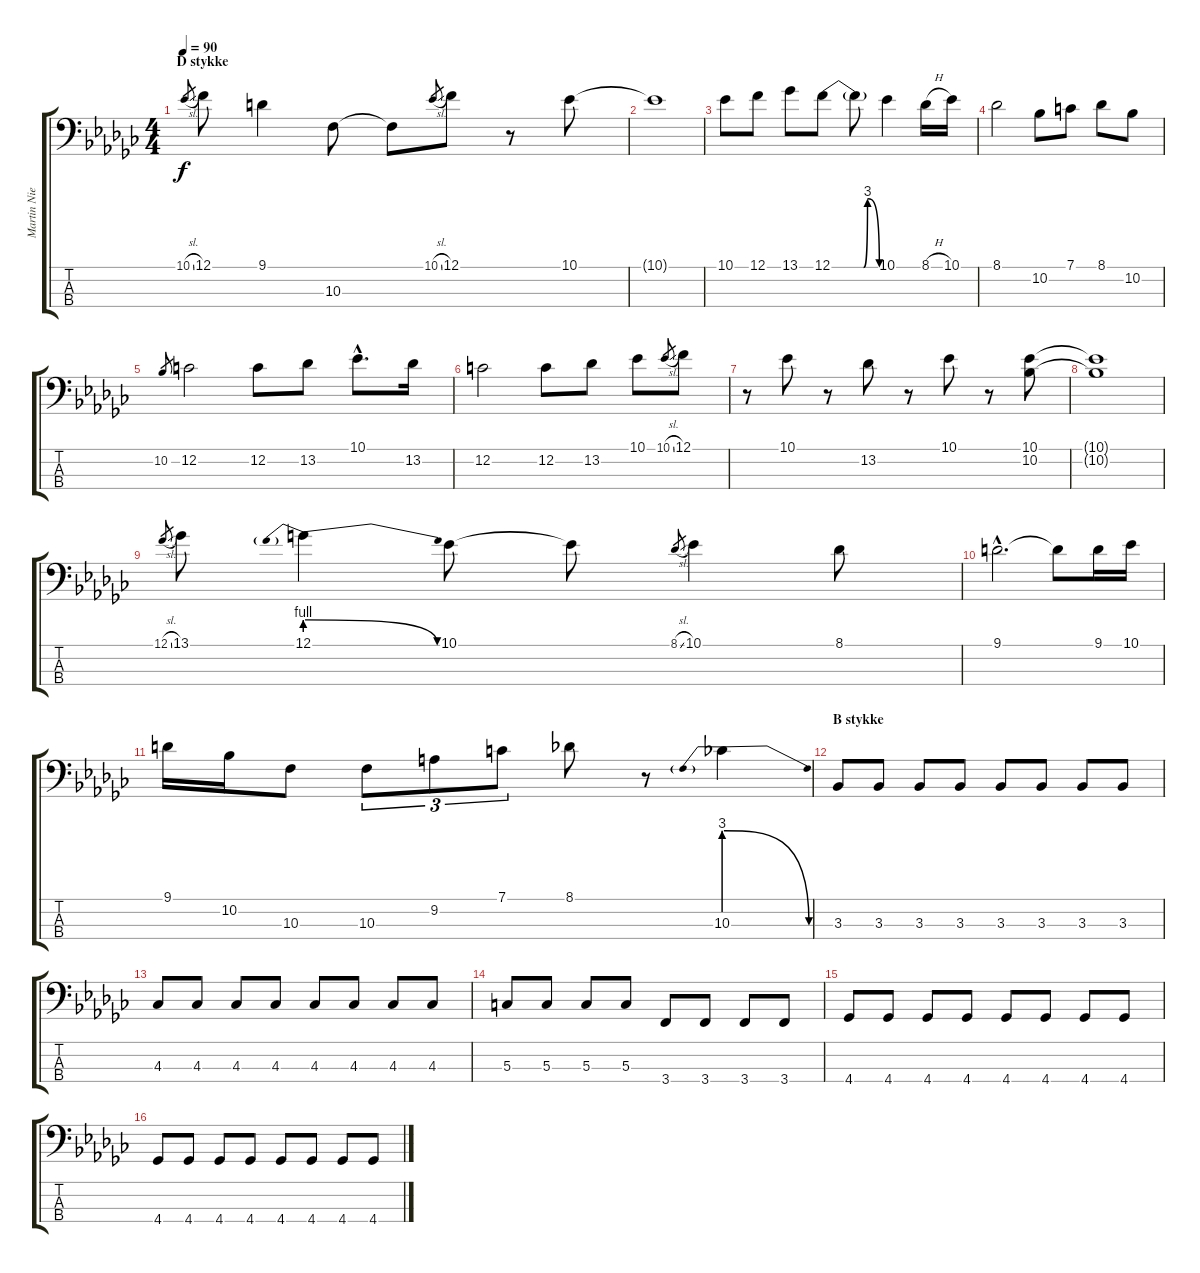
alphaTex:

\track ("Martin Nielsen (Bass)" "Martin Nie") {instrument electricbasspick}
\staff {score tabs}
\tuning (F2 C2 G1 D1) {hide}
\ts (4 4)
\section ("" "D stykke")
\tempo 90
\clef f4
\ks gb
10.1{sl}.8{gr dy f} 12.1.8 9.1.4 10.3.8 10.3{t}.8 10.1{sl}.8{gr} 12.1.8 r.8 10.1.8 |
10.1{t}.1 |
10.1.8 12.1.8 13.1.8 12.1{be (custom 0 0 40 0 45 12 60 0)}.8 12.1{t}.8 10.1.4 8.1{h}.16 10.1.16 |
8.1.2 10.2.8 7.1.8 8.1.8 10.2.8 |
10.2.8{gr} 12.2.2 12.2.8 13.2.8 10.1{hac}.8{d} 13.2.16 |
12.2.2 12.2.8 13.2.8 10.1.8 10.1{sl}.8{gr} 12.1.8 |
r.8 10.1.8 r.8 13.2.8 r.8 10.1.8 r.8 (10.1 10.2).8 |
(10.1{t} 10.2{t}).1 |
12.1{sl}.8{gr} 13.1.8 12.1{be (prebendrelease 0 4 60 0)}.4 10.1.8 10.1{t}.8 8.1{sl}.8{gr} 10.1.4 8.1.8 |
9.1{hac}.2{d} 9.1{t}.8 9.1.16 10.1.16 |
9.1.16 10.2.16 10.3.8 10.3.8{tu (3 2)} 9.2.8{tu (3 2)} 7.1.8{tu (3 2)} 8.1.8 r.8 10.3{be (prebendrelease 0 12 60 0)}.4 |
\section ("" "B stykke")
3.3.8 3.3.8 3.3.8 3.3.8 3.3.8 3.3.8 3.3.8 3.3.8 |
4.3.8 4.3.8 4.3.8 4.3.8 4.3.8 4.3.8 4.3.8 4.3.8 |
5.3.8 5.3.8 5.3.8 5.3.8 3.4.8 3.4.8 3.4.8 3.4.8 |
4.4.8 4.4.8 4.4.8 4.4.8 4.4.8 4.4.8 4.4.8 4.4.8 |
4.4.8 4.4.8 4.4.8 4.4.8 4.4.8 4.4.8 4.4.8 4.4.8
